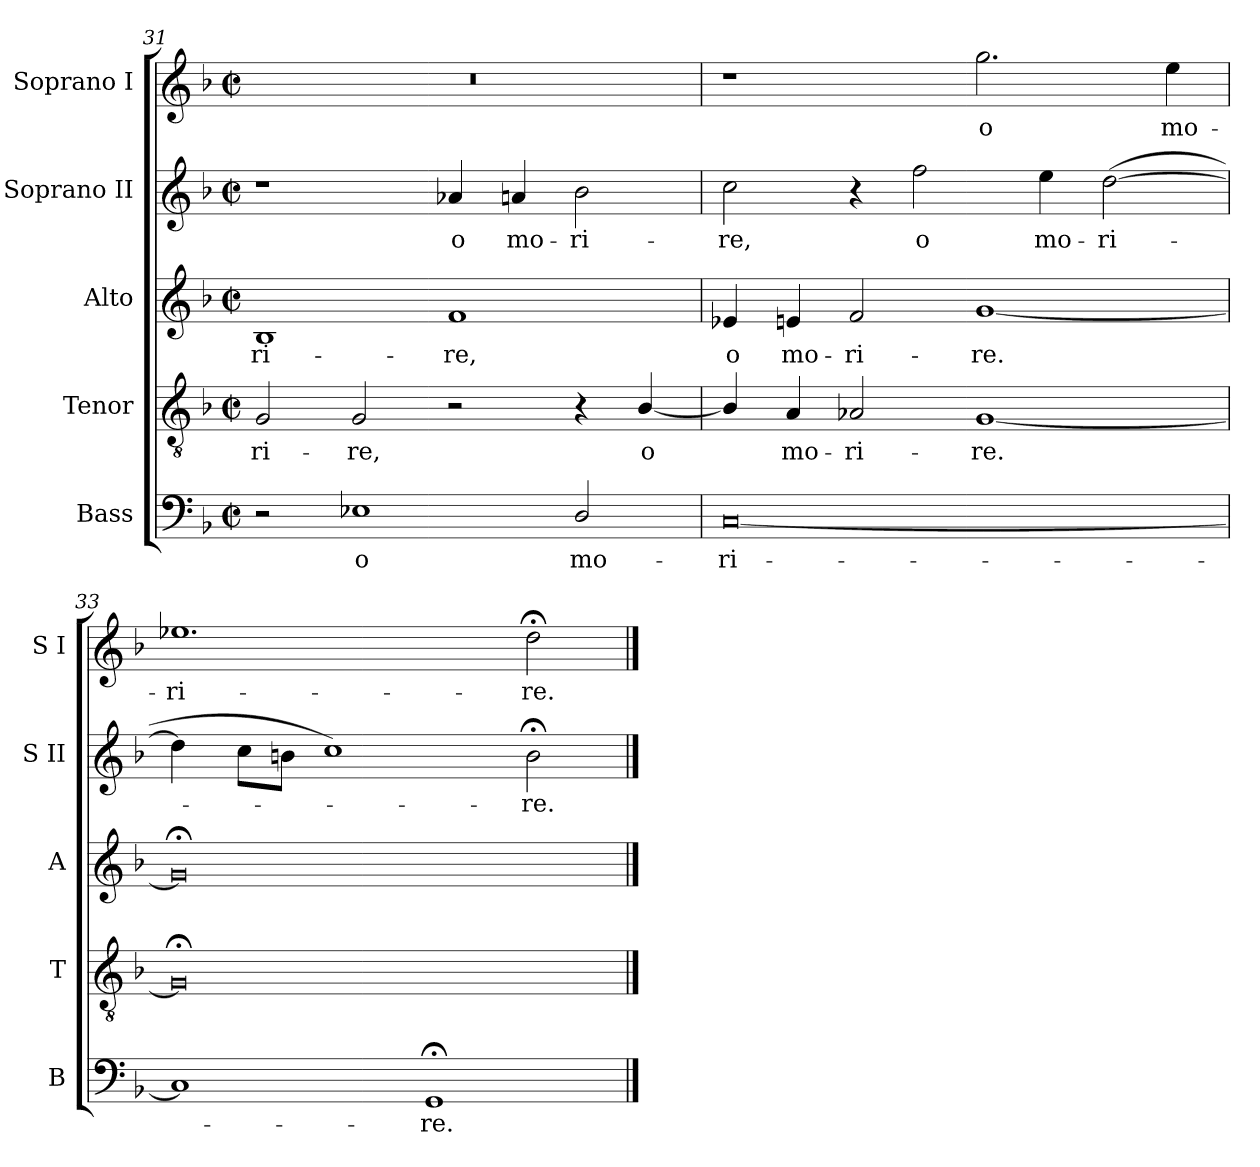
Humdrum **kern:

**kern	**text	**kern	**text	**kern	**text	**kern	**text	**kern	**text
*part5	*part5	*part4	*part4	*part3	*part3	*part2	*part2	*part1	*part1
*staff5	*staff5	*staff4	*staff4	*staff3	*staff3	*staff2	*staff2	*staff1	*staff1
*I"Bass	*	*I"Tenor	*	*I"Alto	*	*I"Soprano II	*	*I"Soprano I	*
*I'B	*	*I'T	*	*I'A	*	*I'S II	*	*I'S I	*
*clefF4	*	*clefGv2	*	*clefG2	*	*clefG2	*	*clefG2	*
*k[b-]	*	*k[b-]	*	*k[b-]	*	*k[b-]	*	*k[b-]	*
*F:	*	*F:	*	*F:	*	*F:	*	*F:	*
*M4/2	*	*M4/2	*	*M4/2	*	*M4/2	*	*M4/2	*
*met(c|)	*	*met(c|)	*	*met(c|)	*	*met(c|)	*	*met(c|)	*
=31	=31	=31	=31	=31	=31	=31	=31	=31	=31
!	!	!	!LO:LY:b	!	!LO:LY:b	!	!	!	!
2r	.	2G	-ri-	1B-	-ri-	1r	.	0r	.
!	!LO:LY:b	!	!LO:LY:b	!	!	!	!	!	!
1E-X	o	2G	-re,	.	.	.	.	.	.
!	!	!	!	!	!LO:LY:b	!	!LO:LY:b	!	!
.	.	2r	.	1f	-re,	4a-X	o	.	.
!	!	!	!	!	!	!	!LO:LY:b	!	!
.	.	.	.	.	.	4an	mo-	.	.
!	!LO:LY:b	!	!	!	!	!	!LO:LY:b	!	!
2D/	mo-	4r	.	.	.	2b-	-ri-	.	.
!	!	!	!LO:LY:b	!	!	!	!	!	!
.	.	[4B-/	o	.	.	.	.	.	.
=32	=32	=32	=32	=32	=32	=32	=32	=32	=32
!	!LO:LY:b	!	!	!	!LO:LY:b	!	!LO:LY:b	!	!
[0C	-ri-	4B-/]	.	4e-X	o	2cc	-re,	1r	.
!	!	!	!LO:LY:b	!	!LO:LY:b	!	!	!	!
.	.	4A	mo-	4en	mo-	.	.	.	.
!	!	!	!LO:LY:b	!	!LO:LY:b	!	!	!	!
.	.	2A-X	-ri-	2f	-ri-	4r	.	.	.
!	!	!	!	!	!	!	!LO:LY:b	!	!
.	.	.	.	.	.	2ff	o	.	.
!	!	!	!LO:LY:b	!	!LO:LY:b	!	!	!	!LO:LY:b
.	.	[1G	-re.	[1g	-re.	.	.	2.gg	o
!	!	!	!	!	!	!	!LO:LY:b	!	!
.	.	.	.	.	.	4ee	mo-	.	.
!	!	!	!	!	!	!	!LO:LY:b	!	!
.	.	.	.	.	.	(>[2dd	-ri-	.	.
!	!	!	!	!	!	!	!	!	!LO:LY:b
.	.	.	.	.	.	.	.	4ee	mo-
=33	=33	=33	=33	=33	=33	=33	=33	=33	=33
!	!	!	!	!	!	!	!	!	!LO:LY:b
1C]	.	0G;<]	.	0g;<]	.	4dd]	.	1.ee-X	-ri-
.	.	.	.	.	.	8ccL	.	.	.
.	.	.	.	.	.	8bnJ	.	.	.
.	.	.	.	.	.	1cc)	.	.	.
!	!LO:LY:b	!	!	!	!	!	!	!	!
1GG;<	re.	.	.	.	.	.	.	.	.
!	!	!	!	!	!	!	!LO:LY:b	!	!LO:LY:b
.	.	.	.	.	.	2b;<	re.	2dd;<	-re.
==	==	==	==	==	==	==	==	==	==
*-	*-	*-	*-	*-	*-	*-	*-	*-	*-
